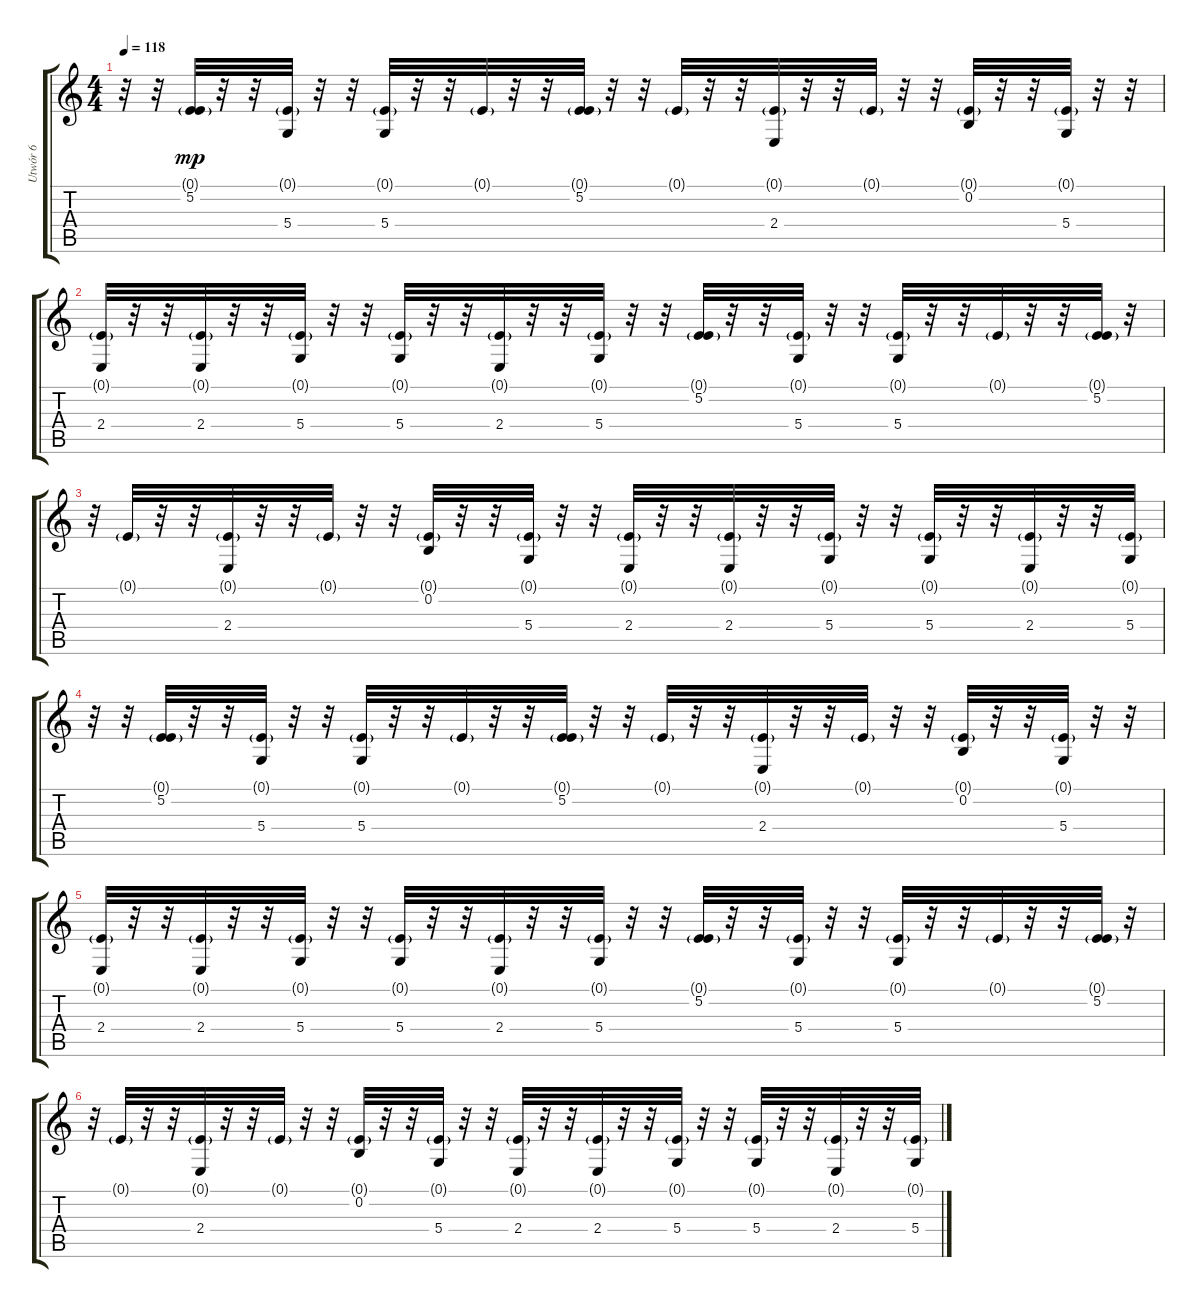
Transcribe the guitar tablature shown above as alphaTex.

\track ("Utwór 6" "Utwór 6") {instrument lead8bassandlead}
\staff {score tabs}
\tuning (E4 B3 G3 D3 A2 E2) {hide}
\ts (4 4)
\tempo 118
\clef g2
\ks c
r.32{dy mp} r.32 (0.1{g} 5.2).32 r.32 r.32 (0.1{g} 5.4).32 r.32 r.32 (0.1{g} 5.4).32 r.32 r.32 0.1{g}.32 r.32 r.32 (0.1{g} 5.2).32 r.32 r.32 0.1{g}.32 r.32 r.32 (0.1{g} 2.4).32 r.32 r.32 0.1{g}.32 r.32 r.32 (0.1{g} 0.2).32 r.32 r.32 (0.1{g} 5.4).32 r.32 r.32 |
(0.1{g} 2.4).32 r.32 r.32 (0.1{g} 2.4).32 r.32 r.32 (0.1{g} 5.4).32 r.32 r.32 (0.1{g} 5.4).32 r.32 r.32 (0.1{g} 2.4).32 r.32 r.32 (0.1{g} 5.4).32 r.32 r.32 (0.1{g} 5.2).32 r.32 r.32 (0.1{g} 5.4).32 r.32 r.32 (0.1{g} 5.4).32 r.32 r.32 0.1{g}.32 r.32 r.32 (0.1{g} 5.2).32 r.32 |
r.32{volume 0} 0.1{g}.32 r.32 r.32 (0.1{g} 2.4).32 r.32 r.32 0.1{g}.32 r.32 r.32 (0.1{g} 0.2).32 r.32 r.32 (0.1{g} 5.4).32 r.32 r.32 (0.1{g} 2.4).32 r.32 r.32 (0.1{g} 2.4).32 r.32 r.32 (0.1{g} 5.4).32 r.32 r.32 (0.1{g} 5.4).32 r.32 r.32 (0.1{g} 2.4).32 r.32 r.32 (0.1{g} 5.4).32 |
r.32 r.32 (0.1{g} 5.2).32 r.32 r.32 (0.1{g} 5.4).32 r.32 r.32 (0.1{g} 5.4).32 r.32 r.32 0.1{g}.32 r.32 r.32 (0.1{g} 5.2).32 r.32 r.32 0.1{g}.32 r.32 r.32 (0.1{g} 2.4).32 r.32 r.32 0.1{g}.32 r.32 r.32 (0.1{g} 0.2).32 r.32 r.32 (0.1{g} 5.4).32 r.32 r.32 |
(0.1{g} 2.4).32 r.32 r.32 (0.1{g} 2.4).32 r.32 r.32 (0.1{g} 5.4).32 r.32 r.32 (0.1{g} 5.4).32 r.32 r.32 (0.1{g} 2.4).32 r.32 r.32 (0.1{g} 5.4).32 r.32 r.32 (0.1{g} 5.2).32 r.32 r.32 (0.1{g} 5.4).32 r.32 r.32 (0.1{g} 5.4).32 r.32 r.32 0.1{g}.32 r.32 r.32 (0.1{g} 5.2).32 r.32 |
r.32 0.1{g}.32 r.32 r.32 (0.1{g} 2.4).32 r.32 r.32 0.1{g}.32 r.32 r.32 (0.1{g} 0.2).32 r.32 r.32 (0.1{g} 5.4).32 r.32 r.32 (0.1{g} 2.4).32 r.32 r.32 (0.1{g} 2.4).32 r.32 r.32 (0.1{g} 5.4).32 r.32 r.32 (0.1{g} 5.4).32 r.32 r.32 (0.1{g} 2.4).32 r.32 r.32 (0.1{g} 5.4).32
